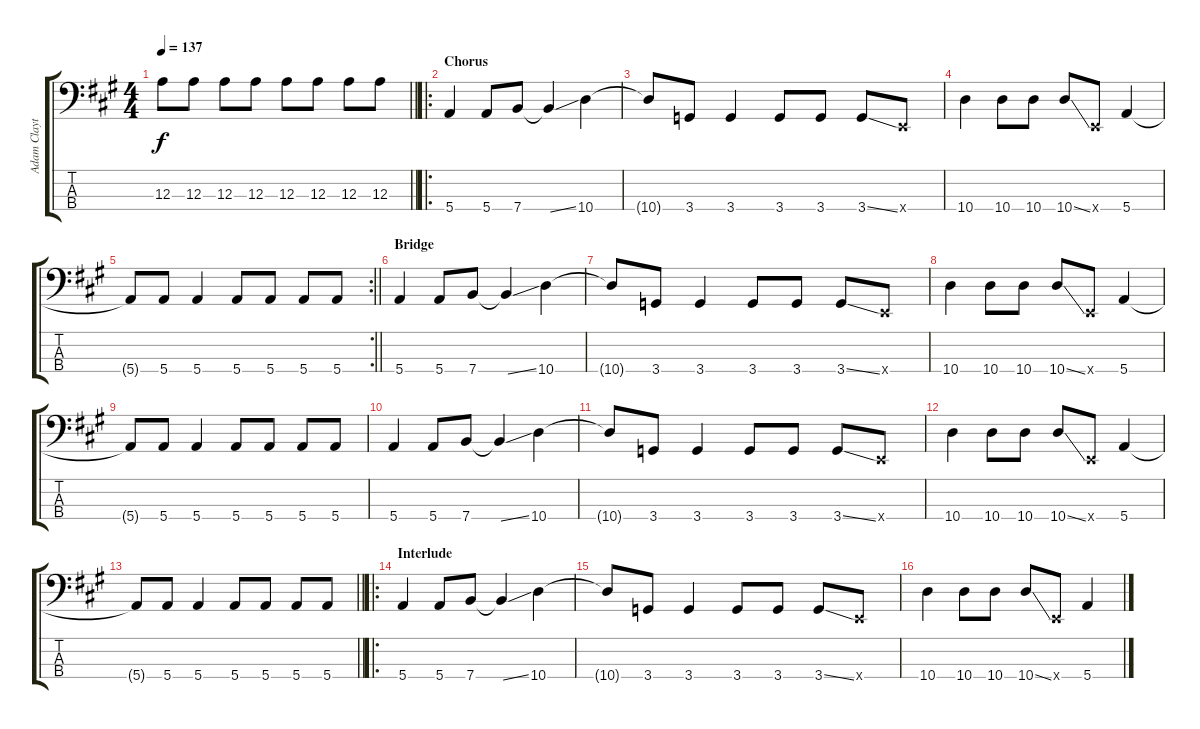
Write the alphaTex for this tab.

\track ("Adam Clayton" "Adam Clayt") {instrument electricbassfinger}
\staff {score tabs}
\tuning (G2 D2 A1 E1) {hide}
\ts (4 4)
\tempo 137
\clef f4
\barLineRight lightlight
\ks a
12.3{t}.8{dy f} 12.3.8 12.3.8 12.3.8 12.3.8 12.3.8 12.3.8 12.3.8 |
\ro
\section ("" "Chorus")
5.4.4 5.4.8 7.4.8 7.4{ss t}.4 10.4.4 |
10.4{t}.8 3.4.8 3.4.4 3.4.8 3.4.8 3.4{ss}.8 0.4{x}.8 |
10.4.4 10.4.8 10.4.8 10.4{ss}.8 0.4{x}.8 5.4.4 |
\rc 2
\barLineRight lightlight
5.4{t}.8 5.4.8 5.4.4 5.4.8 5.4.8 5.4.8 5.4.8 |
\section ("" "Bridge")
5.4.4 5.4.8 7.4.8 7.4{ss t}.4 10.4.4 |
10.4{t}.8 3.4.8 3.4.4 3.4.8 3.4.8 3.4{ss}.8 0.4{x}.8 |
10.4.4 10.4.8 10.4.8 10.4{ss}.8 0.4{x}.8 5.4.4 |
5.4{t}.8 5.4.8 5.4.4 5.4.8 5.4.8 5.4.8 5.4.8 |
5.4.4 5.4.8 7.4.8 7.4{ss t}.4 10.4.4 |
10.4{t}.8 3.4.8 3.4.4 3.4.8 3.4.8 3.4{ss}.8 0.4{x}.8 |
10.4.4 10.4.8 10.4.8 10.4{ss}.8 0.4{x}.8 5.4.4 |
\barLineRight lightlight
5.4{t}.8 5.4.8 5.4.4 5.4.8 5.4.8 5.4.8 5.4.8 |
\ro
\section ("" "Interlude")
5.4.4 5.4.8 7.4.8 7.4{ss t}.4 10.4.4 |
10.4{t}.8 3.4.8 3.4.4 3.4.8 3.4.8 3.4{ss}.8 0.4{x}.8 |
10.4.4 10.4.8 10.4.8 10.4{ss}.8 0.4{x}.8 5.4.4
